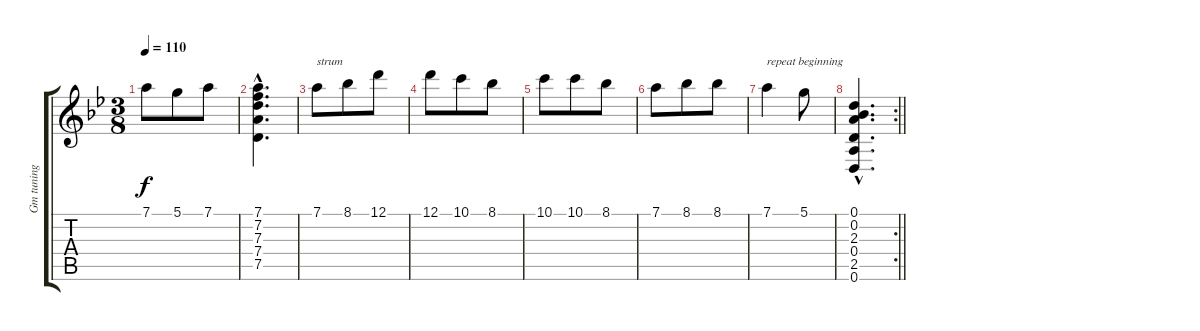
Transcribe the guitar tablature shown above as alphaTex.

\track ("Gm tuning D G D G Bb D" "Gm tuning ") {instrument acousticguitarnylon}
\staff {score tabs}
\tuning (D4 Bb3 G3 D3 G2 D2) {hide}
\ts (3 8)
\tempo 110
\clef g2
\ks gminor
7.1.8{dy f} 5.1.8 7.1.8 |
(7.1{hac} 7.2{hac} 7.3{hac} 7.4{hac} 7.5{hac}).4{d} |
7.1.8{txt "strum"} 8.1.8 12.1.8 |
12.1.8 10.1.8 8.1.8 |
10.1.8 10.1.8 8.1.8 |
7.1.8 8.1.8 8.1.8 |
7.1.4{txt "repeat beginning"} 5.1.8 |
\rc 2
\barLineRight lightlight
(0.1{hac} 0.2{hac} 2.3{hac} 0.4{hac} 2.5{hac} 0.6{hac}).4{d}
